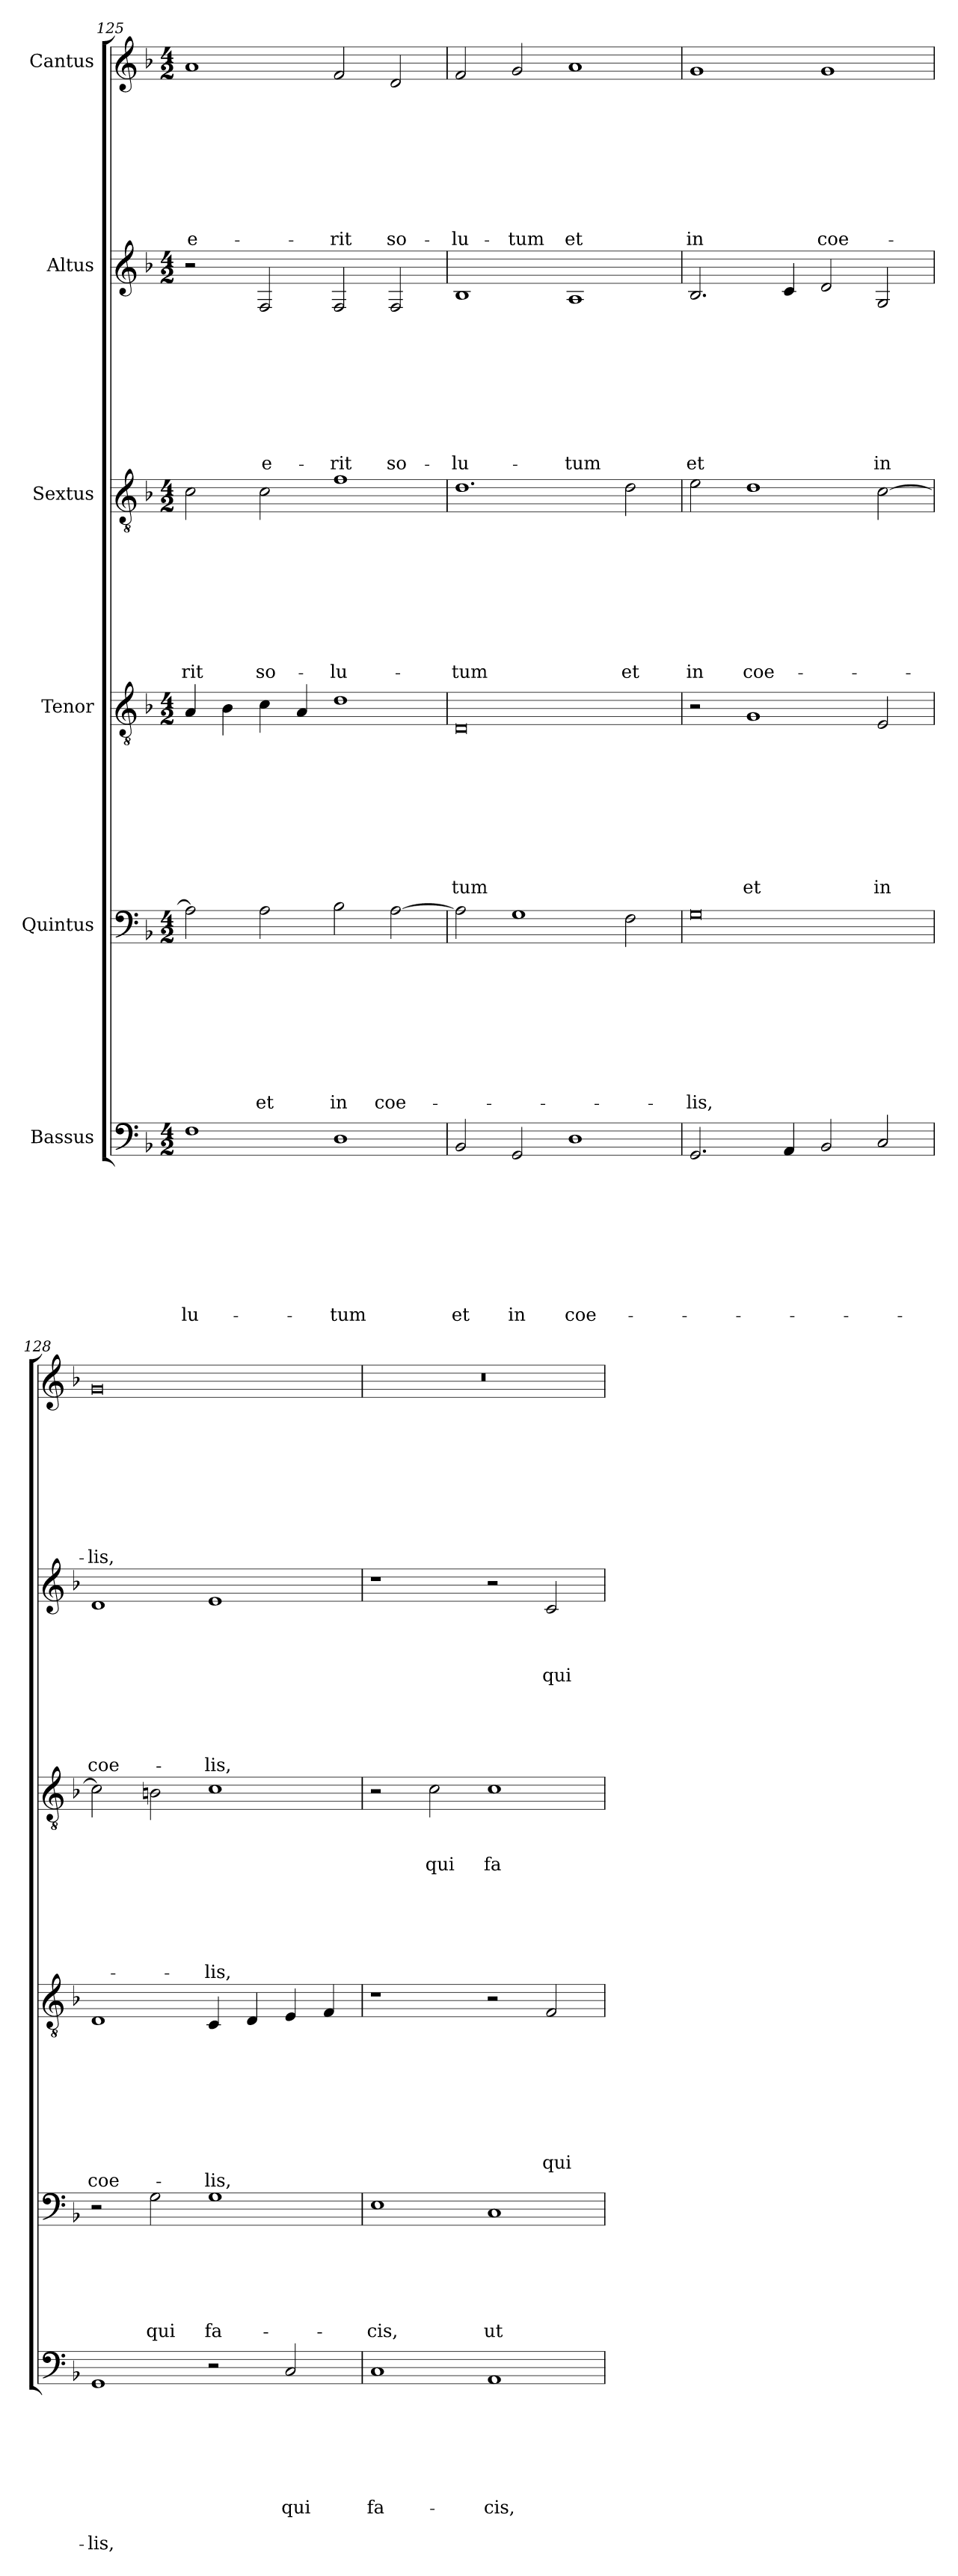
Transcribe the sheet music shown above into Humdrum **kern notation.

**kern	**text	**text	**text	**text	**text	**text	**text	**text	**text	**kern	**text	**text	**text	**text	**text	**text	**text	**text	**text	**kern	**text	**text	**text	**text	**text	**text	**text	**text	**text	**kern	**text	**text	**text	**text	**text	**text	**text	**text	**text	**kern	**text	**text	**text	**text	**text	**text	**text	**text	**text	**kern	**text	**text	**text	**text	**text	**text	**text	**text	**text
*part6	*part6	*part6	*part6	*part6	*part6	*part6	*part6	*part6	*part6	*part5	*part5	*part5	*part5	*part5	*part5	*part5	*part5	*part5	*part5	*part4	*part4	*part4	*part4	*part4	*part4	*part4	*part4	*part4	*part4	*part3	*part3	*part3	*part3	*part3	*part3	*part3	*part3	*part3	*part3	*part2	*part2	*part2	*part2	*part2	*part2	*part2	*part2	*part2	*part2	*part1	*part1	*part1	*part1	*part1	*part1	*part1	*part1	*part1	*part1
*staff6	*staff6	*staff6	*staff6	*staff6	*staff6	*staff6	*staff6	*staff6	*staff6	*staff5	*staff5	*staff5	*staff5	*staff5	*staff5	*staff5	*staff5	*staff5	*staff5	*staff4	*staff4	*staff4	*staff4	*staff4	*staff4	*staff4	*staff4	*staff4	*staff4	*staff3	*staff3	*staff3	*staff3	*staff3	*staff3	*staff3	*staff3	*staff3	*staff3	*staff2	*staff2	*staff2	*staff2	*staff2	*staff2	*staff2	*staff2	*staff2	*staff2	*staff1	*staff1	*staff1	*staff1	*staff1	*staff1	*staff1	*staff1	*staff1	*staff1
*I"Bassus	*	*	*	*	*	*	*	*	*	*I"Quintus	*	*	*	*	*	*	*	*	*	*I"Tenor	*	*	*	*	*	*	*	*	*	*I"Sextus	*	*	*	*	*	*	*	*	*	*I"Altus	*	*	*	*	*	*	*	*	*	*I"Cantus	*	*	*	*	*	*	*	*	*
*clefF4	*	*	*	*	*	*	*	*	*	*clefF4	*	*	*	*	*	*	*	*	*	*clefGv2	*	*	*	*	*	*	*	*	*	*clefGv2	*	*	*	*	*	*	*	*	*	*clefG2	*	*	*	*	*	*	*	*	*	*clefG2	*	*	*	*	*	*	*	*	*
*k[b-]	*	*	*	*	*	*	*	*	*	*k[b-]	*	*	*	*	*	*	*	*	*	*k[b-]	*	*	*	*	*	*	*	*	*	*k[b-]	*	*	*	*	*	*	*	*	*	*k[b-]	*	*	*	*	*	*	*	*	*	*k[b-]	*	*	*	*	*	*	*	*	*
*F:	*	*	*	*	*	*	*	*	*	*F:	*	*	*	*	*	*	*	*	*	*F:	*	*	*	*	*	*	*	*	*	*F:	*	*	*	*	*	*	*	*	*	*F:	*	*	*	*	*	*	*	*	*	*F:	*	*	*	*	*	*	*	*	*
*M4/2	*	*	*	*	*	*	*	*	*	*M4/2	*	*	*	*	*	*	*	*	*	*M4/2	*	*	*	*	*	*	*	*	*	*M4/2	*	*	*	*	*	*	*	*	*	*M4/2	*	*	*	*	*	*	*	*	*	*M4/2	*	*	*	*	*	*	*	*	*
=125	=125	=125	=125	=125	=125	=125	=125	=125	=125	=125	=125	=125	=125	=125	=125	=125	=125	=125	=125	=125	=125	=125	=125	=125	=125	=125	=125	=125	=125	=125	=125	=125	=125	=125	=125	=125	=125	=125	=125	=125	=125	=125	=125	=125	=125	=125	=125	=125	=125	=125	=125	=125	=125	=125	=125	=125	=125	=125	=125
!	!	!	!	!	!	!	!	!	!LO:LY:b	!	!	!	!	!	!	!	!	!	!	!	!	!	!	!	!	!	!	!	!	!	!	!	!	!	!	!	!	!	!LO:LY:b	!	!	!	!	!	!	!	!	!	!	!	!	!	!	!	!	!	!	!	!LO:LY:b
1F	.	.	.	.	.	.	.	.	-lu-	2A\]	.	.	.	.	.	.	.	.	.	4A/	.	.	.	.	.	.	.	.	.	2c\	.	.	.	.	.	.	.	.	-rit	2r	.	.	.	.	.	.	.	.	.	1a	.	.	.	.	.	.	.	.	e-
.	.	.	.	.	.	.	.	.	.	.	.	.	.	.	.	.	.	.	.	4B-\	.	.	.	.	.	.	.	.	.	.	.	.	.	.	.	.	.	.	.	.	.	.	.	.	.	.	.	.	.	.	.	.	.	.	.	.	.	.	.
!	!	!	!	!	!	!	!	!	!	!	!	!	!	!	!	!	!	!	!LO:LY:b	!	!	!	!	!	!	!	!	!	!	!	!	!	!	!	!	!	!	!	!LO:LY:b	!	!	!	!	!	!	!	!	!	!LO:LY:b	!	!	!	!	!	!	!	!	!	!
.	.	.	.	.	.	.	.	.	.	2A\	.	.	.	.	.	.	.	.	et	4c\	.	.	.	.	.	.	.	.	.	2c\	.	.	.	.	.	.	.	.	so-	2F/	.	.	.	.	.	.	.	.	e-	.	.	.	.	.	.	.	.	.	.
.	.	.	.	.	.	.	.	.	.	.	.	.	.	.	.	.	.	.	.	4A/	.	.	.	.	.	.	.	.	.	.	.	.	.	.	.	.	.	.	.	.	.	.	.	.	.	.	.	.	.	.	.	.	.	.	.	.	.	.	.
!	!	!	!	!	!	!	!	!	!LO:LY:b	!	!	!	!	!	!	!	!	!	!LO:LY:b	!	!	!	!	!	!	!	!	!	!	!	!	!	!	!	!	!	!	!	!LO:LY:b	!	!	!	!	!	!	!	!	!	!LO:LY:b	!	!	!	!	!	!	!	!	!	!LO:LY:b
1D	.	.	.	.	.	.	.	.	-tum	2B-\	.	.	.	.	.	.	.	.	in	1d	.	.	.	.	.	.	.	.	.	1f	.	.	.	.	.	.	.	.	-lu-	2F/	.	.	.	.	.	.	.	.	-rit	2f/	.	.	.	.	.	.	.	.	-rit
!	!	!	!	!	!	!	!	!	!	!	!	!	!	!	!	!	!	!	!LO:LY:b	!	!	!	!	!	!	!	!	!	!	!	!	!	!	!	!	!	!	!	!	!	!	!	!	!	!	!	!	!	!LO:LY:b	!	!	!	!	!	!	!	!	!	!LO:LY:b
.	.	.	.	.	.	.	.	.	.	[2A\	.	.	.	.	.	.	.	.	coe-	.	.	.	.	.	.	.	.	.	.	.	.	.	.	.	.	.	.	.	.	2F/	.	.	.	.	.	.	.	.	so-	2d/	.	.	.	.	.	.	.	.	so-
!!LO:LB:g=z
=126	=126	=126	=126	=126	=126	=126	=126	=126	=126	=126	=126	=126	=126	=126	=126	=126	=126	=126	=126	=126	=126	=126	=126	=126	=126	=126	=126	=126	=126	=126	=126	=126	=126	=126	=126	=126	=126	=126	=126	=126	=126	=126	=126	=126	=126	=126	=126	=126	=126	=126	=126	=126	=126	=126	=126	=126	=126	=126	=126
!	!	!	!	!	!	!	!	!	!LO:LY:b	!	!	!	!	!	!	!	!	!	!	!	!	!	!	!	!	!	!	!	!LO:LY:b	!	!	!	!	!	!	!	!	!	!LO:LY:b	!	!	!	!	!	!	!	!	!	!LO:LY:b	!	!	!	!	!	!	!	!	!	!LO:LY:b
2BB-/	.	.	.	.	.	.	.	.	et	2A\]	.	.	.	.	.	.	.	.	.	0D	.	.	.	.	.	.	.	.	-tum	1.d	.	.	.	.	.	.	.	.	-tum	1B-	.	.	.	.	.	.	.	.	-lu-	2f/	.	.	.	.	.	.	.	.	-lu-
!	!	!	!	!	!	!	!	!	!LO:LY:b	!	!	!	!	!	!	!	!	!	!	!	!	!	!	!	!	!	!	!	!	!	!	!	!	!	!	!	!	!	!	!	!	!	!	!	!	!	!	!	!	!	!	!	!	!	!	!	!	!	!LO:LY:b
2GG/	.	.	.	.	.	.	.	.	in	1G	.	.	.	.	.	.	.	.	.	.	.	.	.	.	.	.	.	.	.	.	.	.	.	.	.	.	.	.	.	.	.	.	.	.	.	.	.	.	.	2g/	.	.	.	.	.	.	.	.	-tum
!	!	!	!	!	!	!	!	!	!LO:LY:b	!	!	!	!	!	!	!	!	!	!	!	!	!	!	!	!	!	!	!	!	!	!	!	!	!	!	!	!	!	!	!	!	!	!	!	!	!	!	!	!LO:LY:b	!	!	!	!	!	!	!	!	!	!LO:LY:b
1D	.	.	.	.	.	.	.	.	coe-	.	.	.	.	.	.	.	.	.	.	.	.	.	.	.	.	.	.	.	.	.	.	.	.	.	.	.	.	.	.	1A	.	.	.	.	.	.	.	.	-tum	1a	.	.	.	.	.	.	.	.	et
!	!	!	!	!	!	!	!	!	!	!	!	!	!	!	!	!	!	!	!	!	!	!	!	!	!	!	!	!	!	!	!	!	!	!	!	!	!	!	!LO:LY:b	!	!	!	!	!	!	!	!	!	!	!	!	!	!	!	!	!	!	!	!
.	.	.	.	.	.	.	.	.	.	2F\	.	.	.	.	.	.	.	.	.	.	.	.	.	.	.	.	.	.	.	2d\	.	.	.	.	.	.	.	.	et	.	.	.	.	.	.	.	.	.	.	.	.	.	.	.	.	.	.	.	.
=127	=127	=127	=127	=127	=127	=127	=127	=127	=127	=127	=127	=127	=127	=127	=127	=127	=127	=127	=127	=127	=127	=127	=127	=127	=127	=127	=127	=127	=127	=127	=127	=127	=127	=127	=127	=127	=127	=127	=127	=127	=127	=127	=127	=127	=127	=127	=127	=127	=127	=127	=127	=127	=127	=127	=127	=127	=127	=127	=127
!	!	!	!	!	!	!	!	!	!	!	!	!	!	!	!	!	!	!	!LO:LY:b	!	!	!	!	!	!	!	!	!	!	!	!	!	!	!	!	!	!	!	!LO:LY:b	!	!	!	!	!	!	!	!	!	!LO:LY:b	!	!	!	!	!	!	!	!	!	!LO:LY:b
2.GG/	.	.	.	.	.	.	.	.	.	0G	.	.	.	.	.	.	.	.	-lis,	2r	.	.	.	.	.	.	.	.	.	2e\	.	.	.	.	.	.	.	.	in	2.B-/	.	.	.	.	.	.	.	.	et	1g	.	.	.	.	.	.	.	.	in
!	!	!	!	!	!	!	!	!	!	!	!	!	!	!	!	!	!	!	!	!	!	!	!	!	!	!	!	!	!LO:LY:b	!	!	!	!	!	!	!	!	!	!LO:LY:b	!	!	!	!	!	!	!	!	!	!	!	!	!	!	!	!	!	!	!	!
.	.	.	.	.	.	.	.	.	.	.	.	.	.	.	.	.	.	.	.	1G	.	.	.	.	.	.	.	.	et	1d	.	.	.	.	.	.	.	.	coe-	.	.	.	.	.	.	.	.	.	.	.	.	.	.	.	.	.	.	.	.
4AA/	.	.	.	.	.	.	.	.	.	.	.	.	.	.	.	.	.	.	.	.	.	.	.	.	.	.	.	.	.	.	.	.	.	.	.	.	.	.	.	4c/	.	.	.	.	.	.	.	.	.	.	.	.	.	.	.	.	.	.	.
!	!	!	!	!	!	!	!	!	!	!	!	!	!	!	!	!	!	!	!	!	!	!	!	!	!	!	!	!	!	!	!	!	!	!	!	!	!	!	!	!	!	!	!	!	!	!	!	!	!	!	!	!	!	!	!	!	!	!	!LO:LY:b
2BB-/	.	.	.	.	.	.	.	.	.	.	.	.	.	.	.	.	.	.	.	.	.	.	.	.	.	.	.	.	.	.	.	.	.	.	.	.	.	.	.	2d/	.	.	.	.	.	.	.	.	.	1g	.	.	.	.	.	.	.	.	coe-
!	!	!	!	!	!	!	!	!	!	!	!	!	!	!	!	!	!	!	!	!	!	!	!	!	!	!	!	!	!LO:LY:b	!	!	!	!	!	!	!	!	!	!	!	!	!	!	!	!	!	!	!	!LO:LY:b	!	!	!	!	!	!	!	!	!	!
2C/	.	.	.	.	.	.	.	.	.	.	.	.	.	.	.	.	.	.	.	2E/	.	.	.	.	.	.	.	.	in	[2c\	.	.	.	.	.	.	.	.	.	2G/	.	.	.	.	.	.	.	.	in	.	.	.	.	.	.	.	.	.	.
=128	=128	=128	=128	=128	=128	=128	=128	=128	=128	=128	=128	=128	=128	=128	=128	=128	=128	=128	=128	=128	=128	=128	=128	=128	=128	=128	=128	=128	=128	=128	=128	=128	=128	=128	=128	=128	=128	=128	=128	=128	=128	=128	=128	=128	=128	=128	=128	=128	=128	=128	=128	=128	=128	=128	=128	=128	=128	=128	=128
!	!	!	!	!	!	!	!	!	!LO:LY:b	!	!	!	!	!	!	!	!	!	!	!	!	!	!	!	!	!	!	!	!LO:LY:b	!	!	!	!	!	!	!	!	!	!	!	!	!	!	!	!	!	!	!	!LO:LY:b	!	!	!	!	!	!	!	!	!	!LO:LY:b
1GG	.	.	.	.	.	.	.	.	-lis,	2r	.	.	.	.	.	.	.	.	.	1D	.	.	.	.	.	.	.	.	coe-	2c\]	.	.	.	.	.	.	.	.	.	1d	.	.	.	.	.	.	.	.	coe-	0g	.	.	.	.	.	.	.	.	-lis,
!	!	!	!	!	!	!	!	!	!	!	!	!	!	!	!	!LO:LY:b	!	!	!	!	!	!	!	!	!	!	!	!	!	!	!	!	!	!	!	!	!	!	!	!	!	!	!	!	!	!	!	!	!	!	!	!	!	!	!	!	!	!	!
.	.	.	.	.	.	.	.	.	.	2G\	.	.	.	.	.	qui	.	.	.	.	.	.	.	.	.	.	.	.	.	2Bn\	.	.	.	.	.	.	.	.	.	.	.	.	.	.	.	.	.	.	.	.	.	.	.	.	.	.	.	.	.
!	!	!	!	!	!	!	!	!	!	!	!	!	!	!	!	!LO:LY:b	!	!	!	!	!	!	!	!	!	!	!	!	!LO:LY:b	!	!	!	!	!	!	!	!	!	!LO:LY:b	!	!	!	!	!	!	!	!	!	!LO:LY:b	!	!	!	!	!	!	!	!	!	!
2r	.	.	.	.	.	.	.	.	.	1G	.	.	.	.	.	fa-	.	.	.	4C/	.	.	.	.	.	.	.	.	-lis,	1c	.	.	.	.	.	.	.	.	-lis,	1e	.	.	.	.	.	.	.	.	-lis,	.	.	.	.	.	.	.	.	.	.
.	.	.	.	.	.	.	.	.	.	.	.	.	.	.	.	.	.	.	.	4D/	.	.	.	.	.	.	.	.	.	.	.	.	.	.	.	.	.	.	.	.	.	.	.	.	.	.	.	.	.	.	.	.	.	.	.	.	.	.	.
!	!	!	!	!	!	!	!LO:LY:b	!	!	!	!	!	!	!	!	!	!	!	!	!	!	!	!	!	!	!	!	!	!	!	!	!	!	!	!	!	!	!	!	!	!	!	!	!	!	!	!	!	!	!	!	!	!	!	!	!	!	!	!
2C/	.	.	.	.	.	.	qui	.	.	.	.	.	.	.	.	.	.	.	.	4E/	.	.	.	.	.	.	.	.	.	.	.	.	.	.	.	.	.	.	.	.	.	.	.	.	.	.	.	.	.	.	.	.	.	.	.	.	.	.	.
.	.	.	.	.	.	.	.	.	.	.	.	.	.	.	.	.	.	.	.	4F/	.	.	.	.	.	.	.	.	.	.	.	.	.	.	.	.	.	.	.	.	.	.	.	.	.	.	.	.	.	.	.	.	.	.	.	.	.	.	.
=129	=129	=129	=129	=129	=129	=129	=129	=129	=129	=129	=129	=129	=129	=129	=129	=129	=129	=129	=129	=129	=129	=129	=129	=129	=129	=129	=129	=129	=129	=129	=129	=129	=129	=129	=129	=129	=129	=129	=129	=129	=129	=129	=129	=129	=129	=129	=129	=129	=129	=129	=129	=129	=129	=129	=129	=129	=129	=129	=129
!	!	!	!	!	!	!	!LO:LY:b	!	!	!	!	!	!	!	!	!LO:LY:b	!	!	!	!	!	!	!	!	!	!	!	!	!	!	!	!	!	!	!	!	!	!	!	!	!	!	!	!	!	!	!	!	!	!	!	!	!	!	!	!	!	!	!
1C	.	.	.	.	.	.	fa-	.	.	1E	.	.	.	.	.	-cis,	.	.	.	1r	.	.	.	.	.	.	.	.	.	2r	.	.	.	.	.	.	.	.	.	1r	.	.	.	.	.	.	.	.	.	0r	.	.	.	.	.	.	.	.	.
!	!	!	!	!	!	!	!	!	!	!	!	!	!	!	!	!	!	!	!	!	!	!	!	!	!	!	!	!	!	!	!	!	!LO:LY:b	!	!	!	!	!	!	!	!	!	!	!	!	!	!	!	!	!	!	!	!	!	!	!	!	!	!
.	.	.	.	.	.	.	.	.	.	.	.	.	.	.	.	.	.	.	.	.	.	.	.	.	.	.	.	.	.	2c\	.	.	qui	.	.	.	.	.	.	.	.	.	.	.	.	.	.	.	.	.	.	.	.	.	.	.	.	.	.
!	!	!	!	!	!	!	!LO:LY:b	!	!	!	!	!	!	!	!	!LO:LY:b	!	!	!	!	!	!	!	!	!	!	!	!	!	!	!	!	!LO:LY:b	!	!	!	!	!	!	!	!	!	!	!	!	!	!	!	!	!	!	!	!	!	!	!	!	!	!
1AA	.	.	.	.	.	.	-cis,	.	.	1C	.	.	.	.	.	ut	.	.	.	2r	.	.	.	.	.	.	.	.	.	1c	.	.	fa-	.	.	.	.	.	.	2r	.	.	.	.	.	.	.	.	.	.	.	.	.	.	.	.	.	.	.
!	!	!	!	!	!	!	!	!	!	!	!	!	!	!	!	!	!	!	!	!	!	!	!	!	!	!	!	!LO:LY:b	!	!	!	!	!	!	!	!	!	!	!	!	!	!	!	!LO:LY:b	!	!	!	!	!	!	!	!	!	!	!	!	!	!	!
.	.	.	.	.	.	.	.	.	.	.	.	.	.	.	.	.	.	.	.	2F/	.	.	.	.	.	.	.	qui	.	.	.	.	.	.	.	.	.	.	.	2c/	.	.	.	qui	.	.	.	.	.	.	.	.	.	.	.	.	.	.	.
=	=	=	=	=	=	=	=	=	=	=	=	=	=	=	=	=	=	=	=	=	=	=	=	=	=	=	=	=	=	=	=	=	=	=	=	=	=	=	=	=	=	=	=	=	=	=	=	=	=	=	=	=	=	=	=	=	=	=	=
*-	*-	*-	*-	*-	*-	*-	*-	*-	*-	*-	*-	*-	*-	*-	*-	*-	*-	*-	*-	*-	*-	*-	*-	*-	*-	*-	*-	*-	*-	*-	*-	*-	*-	*-	*-	*-	*-	*-	*-	*-	*-	*-	*-	*-	*-	*-	*-	*-	*-	*-	*-	*-	*-	*-	*-	*-	*-	*-	*-
